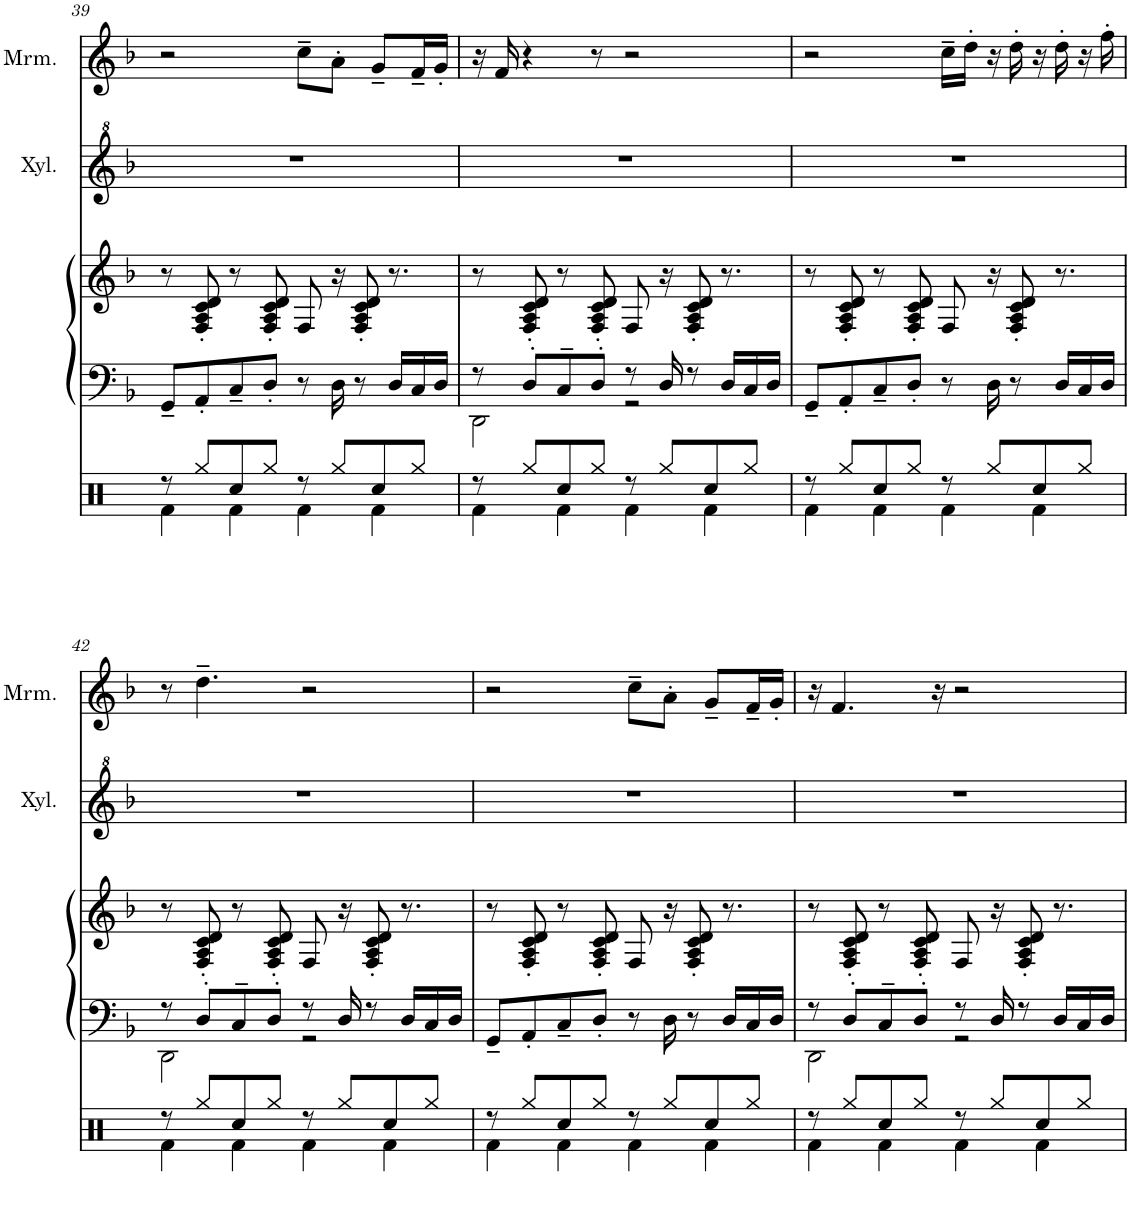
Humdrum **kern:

**kern	**kern	**kern	**kern	**kern	**kern	**kern
*part5	*part5	*part4	*part3	*part3	*part2	*part1
*staff7	*staff6	*staff5	*staff4	*staff3	*staff2	*staff1
*I"Clavichord	*	*I"Drumset	*I"Piano	*	*I"Xylophone	*I"Marimba
*I'Cch.	*	*	*I'Pno	*	*I'Xyl.	*I'Mrm.
!!LO:PB:g=z
*clefF4	*clefG2	*clefX	*clefF4	*clefG2	*clefG^2	*clefG2
*k[b-]	*k[b-]	*k[]	*k[b-]	*k[b-]	*k[b-]	*k[b-]
*M4/4	*M4/4	*M4/4	*M4/4	*M4/4	*M4/4	*M4/4
*met(c)	*met(c)	*met(c)	*met(c)	*met(c)	*met(c)	*met(c)
=39	=39	=39	=39	=39	=39	=39
*	*	*^	*	*	*	*
8GG~/L	8r	8r	4Rf\	8GG~/L	8r	1r	2r
8AA'/J	8F' 8A' 8c' 8d'	8Rgg/L	.	8AA'/	8F/' 8A/' 8c/' 8d/'	.	.
8C~/L	8r	8Rcc/	4Rf\	8C~/	8r	.	.
8D'/J	8F' 8A' 8c' 8d'	8Rgg/J	.	8D'/J	8F/' 8A/' 8c/' 8d/'	.	.
8r	8F	8r	4Rf\	8r	8F/	.	8cc~\L
16D	16r	8Rgg/L	.	16D\	16r	.	8a'\J
8r	8F' 8A' 8c' 8d'	.	.	8r	8F/' 8A/' 8c/' 8d/'	.	.
.	.	8Rcc/	4Rf\	.	.	.	8g~/L
!	!LO:N:vis=8	!	!	!	!	!	!
16D\LL	8.r	.	.	16D/LL	8.r	.	.
16C\	.	8Rgg/J	.	16C/	.	.	16f~/L
16D\JJ	.	.	.	16D/JJ	.	.	16g'/JJ
=40	=40	=40	=40	=40	=40	=40	=40
*^	*	*	*	*^	*	*	*
8r	2DD	8r	8r	4Rf\	8r	2DD\	8r	1r	16r
.	.	.	.	.	.	.	.	.	16f/
8D'	.	8F' 8A' 8c' 8d'	8Rgg/L	.	8D'/L	.	8F/' 8A/' 8c/' 8d/'	.	4r
8C~/L	.	8r	8Rcc/	4Rf\	8C~/	.	8r	.	.
8D'/J	.	8F' 8A' 8c' 8d'	8Rgg/J	.	8D'/J	.	8F/' 8A/' 8c/' 8d/'	.	8r
8r	2r	8F	8r	4Rf\	8r	2r	8F/	.	2r
16D	.	16r	8Rgg/L	.	16D/	.	16r	.	.
8r	.	8F' 8A' 8c' 8d'	.	.	8r	.	8F/' 8A/' 8c/' 8d/'	.	.
.	.	.	8Rcc/	4Rf\	.	.	.	.	.
!	!	!LO:N:vis=8	!	!	!	!	!	!	!
16D\LL	.	8.r	.	.	16D/LL	.	8.r	.	.
16C\	.	.	8Rgg/J	.	16C/	.	.	.	.
16D\JJ	.	.	.	.	16D/JJ	.	.	.	.
*v	*v	*	*	*	*v	*v	*	*	*
=41	=41	=41	=41	=41	=41	=41	=41
8GG~/L	8r	8r	4Rf\	8GG~/L	8r	1r	2r
8AA'/J	8F' 8A' 8c' 8d'	8Rgg/L	.	8AA'/	8F/' 8A/' 8c/' 8d/'	.	.
8C~/L	8r	8Rcc/	4Rf\	8C~/	8r	.	.
8D'/J	8F' 8A' 8c' 8d'	8Rgg/J	.	8D'/J	8F/' 8A/' 8c/' 8d/'	.	.
8r	8F	8r	4Rf\	8r	8F/	.	16cc~\LL
.	.	.	.	.	.	.	16dd'\JJ
16D	16r	8Rgg/L	.	16D\	16r	.	16r
8r	8F' 8A' 8c' 8d'	.	.	8r	8F/' 8A/' 8c/' 8d/'	.	16dd'\
.	.	8Rcc/	4Rf\	.	.	.	16r
!	!LO:N:vis=8	!	!	!	!	!	!
16D\LL	8.r	.	.	16D/LL	8.r	.	16dd'\
16C\	.	8Rgg/J	.	16C/	.	.	16r
16D\JJ	.	.	.	16D/JJ	.	.	16ff'\
!!LO:LB:g=z
=42	=42	=42	=42	=42	=42	=42	=42
*^	*	*	*	*^	*	*	*
8r	2DD	8r	8r	4Rf\	8r	2DD\	8r	1r	8r
8D'	.	8F' 8A' 8c' 8d'	8Rgg/L	.	8D'/L	.	8F/' 8A/' 8c/' 8d/'	.	4.dd~\
8C~/L	.	8r	8Rcc/	4Rf\	8C~/	.	8r	.	.
8D'/J	.	8F' 8A' 8c' 8d'	8Rgg/J	.	8D'/J	.	8F/' 8A/' 8c/' 8d/'	.	.
8r	2r	8F	8r	4Rf\	8r	2r	8F/	.	2r
16D	.	16r	8Rgg/L	.	16D/	.	16r	.	.
8r	.	8F' 8A' 8c' 8d'	.	.	8r	.	8F/' 8A/' 8c/' 8d/'	.	.
.	.	.	8Rcc/	4Rf\	.	.	.	.	.
!	!	!LO:N:vis=8	!	!	!	!	!	!	!
16D\LL	.	8.r	.	.	16D/LL	.	8.r	.	.
16C\	.	.	8Rgg/J	.	16C/	.	.	.	.
16D\JJ	.	.	.	.	16D/JJ	.	.	.	.
*v	*v	*	*	*	*v	*v	*	*	*
=43	=43	=43	=43	=43	=43	=43	=43
8GG~/L	8r	8r	4Rf\	8GG~/L	8r	1r	2r
8AA'/J	8F' 8A' 8c' 8d'	8Rgg/L	.	8AA'/	8F/' 8A/' 8c/' 8d/'	.	.
8C~/L	8r	8Rcc/	4Rf\	8C~/	8r	.	.
8D'/J	8F' 8A' 8c' 8d'	8Rgg/J	.	8D'/J	8F/' 8A/' 8c/' 8d/'	.	.
8r	8F	8r	4Rf\	8r	8F/	.	8cc~\L
16D	16r	8Rgg/L	.	16D\	16r	.	8a'\J
8r	8F' 8A' 8c' 8d'	.	.	8r	8F/' 8A/' 8c/' 8d/'	.	.
.	.	8Rcc/	4Rf\	.	.	.	8g~/L
!	!LO:N:vis=8	!	!	!	!	!	!
16D\LL	8.r	.	.	16D/LL	8.r	.	.
16C\	.	8Rgg/J	.	16C/	.	.	16f~/L
16D\JJ	.	.	.	16D/JJ	.	.	16g'/JJ
=44	=44	=44	=44	=44	=44	=44	=44
*^	*	*	*	*^	*	*	*
8r	2DD	8r	8r	4Rf\	8r	2DD\	8r	1r	16r
.	.	.	.	.	.	.	.	.	4.f/
8D'	.	8F' 8A' 8c' 8d'	8Rgg/L	.	8D'/L	.	8F/' 8A/' 8c/' 8d/'	.	.
8C~/L	.	8r	8Rcc/	4Rf\	8C~/	.	8r	.	.
8D'/J	.	8F' 8A' 8c' 8d'	8Rgg/J	.	8D'/J	.	8F/' 8A/' 8c/' 8d/'	.	.
.	.	.	.	.	.	.	.	.	16r
8r	2r	8F	8r	4Rf\	8r	2r	8F/	.	2r
16D	.	16r	8Rgg/L	.	16D/	.	16r	.	.
8r	.	8F' 8A' 8c' 8d'	.	.	8r	.	8F/' 8A/' 8c/' 8d/'	.	.
.	.	.	8Rcc/	4Rf\	.	.	.	.	.
!	!	!LO:N:vis=8	!	!	!	!	!	!	!
16D\LL	.	8.r	.	.	16D/LL	.	8.r	.	.
16C\	.	.	8Rgg/J	.	16C/	.	.	.	.
16D\JJ	.	.	.	.	16D/JJ	.	.	.	.
*	*	*	*v	*v	*	*	*	*	*
*v	*v	*	*	*v	*v	*	*	*
=	=	=	=	=	=	=
*-	*-	*-	*-	*-	*-	*-
